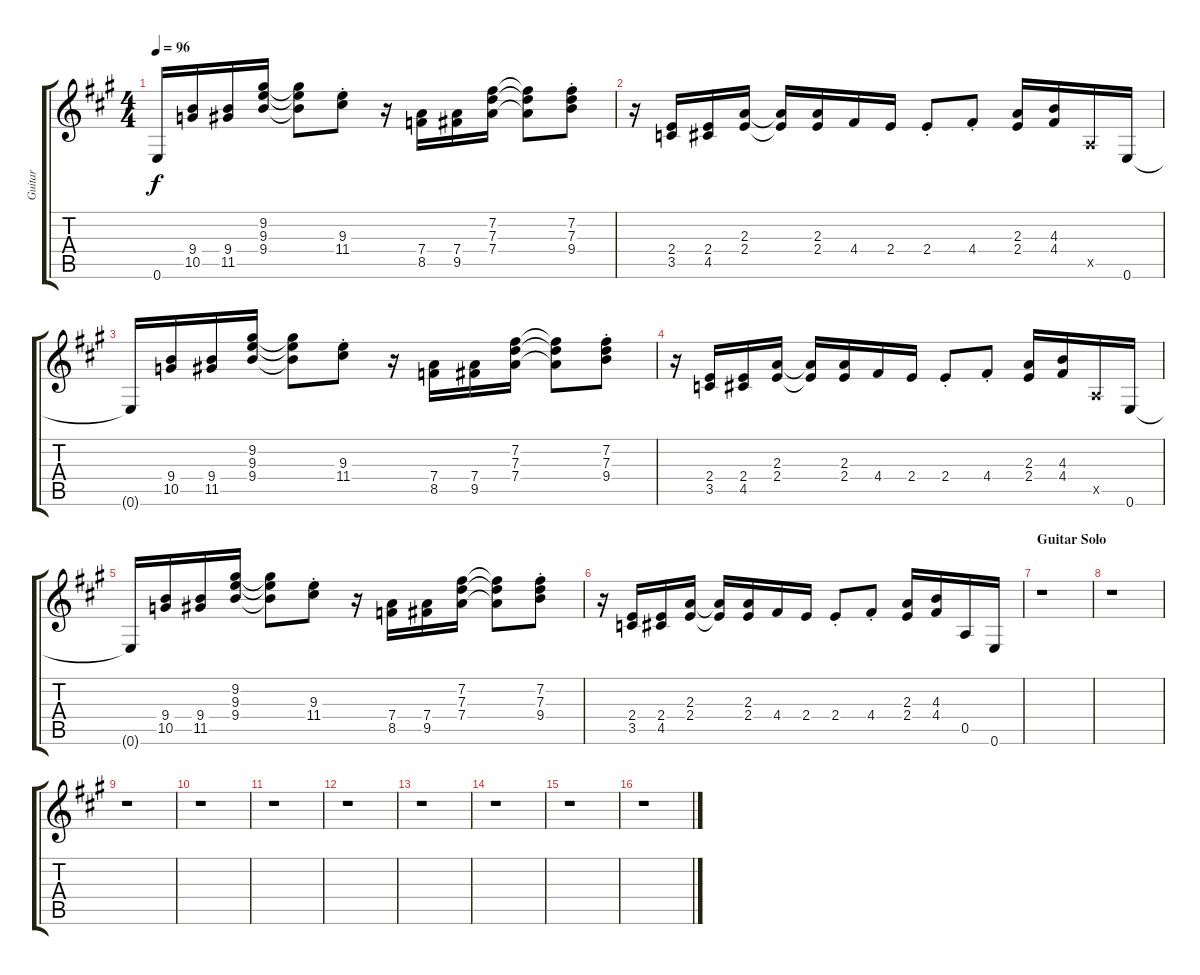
\track ("Guitar" "Guitar") {instrument overdrivenguitar}
\staff {score tabs}
\tuning (E4 B3 G3 D3 A2 E2) {hide}
\ts (4 4)
\tempo 96
\clef g2
\ks a
0.6{t}.16{dy f} (9.4 10.5).16 (9.4 11.5).16 (9.2 9.3 9.4).16 (9.2{t} 9.3{t} 9.4{t}).8 (9.3{st} 11.4{st}).8 r.16 (7.4 8.5).16 (7.4 9.5).16 (7.2 7.3 7.4).16 (7.2{t} 7.3{t} 7.4{t}).8 (7.2{st} 7.3{st} 9.4{st}).8 |
r.16 (2.4 3.5).16 (2.4 4.5).16 (2.3 2.4).16 (2.3{t} 2.4{t}).16 (2.3 2.4).16 4.4.16 2.4.16 2.4{st}.8 4.4{st}.8 (2.3 2.4).16 (4.3 4.4).16 0.5{x}.16 0.6.16 |
0.6{t}.16 (9.4 10.5).16 (9.4 11.5).16 (9.2 9.3 9.4).16 (9.2{t} 9.3{t} 9.4{t}).8 (9.3{st} 11.4{st}).8 r.16 (7.4 8.5).16 (7.4 9.5).16 (7.2 7.3 7.4).16 (7.2{t} 7.3{t} 7.4{t}).8 (7.2{st} 7.3{st} 9.4{st}).8 |
r.16 (2.4 3.5).16 (2.4 4.5).16 (2.3 2.4).16 (2.3{t} 2.4{t}).16 (2.3 2.4).16 4.4.16 2.4.16 2.4{st}.8 4.4{st}.8 (2.3 2.4).16 (4.3 4.4).16 0.5{x}.16 0.6.16 |
0.6{t}.16 (9.4 10.5).16 (9.4 11.5).16 (9.2 9.3 9.4).16 (9.2{t} 9.3{t} 9.4{t}).8 (9.3{st} 11.4{st}).8 r.16 (7.4 8.5).16 (7.4 9.5).16 (7.2 7.3 7.4).16 (7.2{t} 7.3{t} 7.4{t}).8 (7.2{st} 7.3{st} 9.4{st}).8 |
r.16 (2.4 3.5).16 (2.4 4.5).16 (2.3 2.4).16 (2.3{t} 2.4{t}).16 (2.3 2.4).16 4.4.16 2.4.16 2.4{st}.8 4.4{st}.8 (2.3 2.4).16 (4.3 4.4).16 0.5.16 0.6.16 |
\section ("" "Guitar Solo")
r.1 |
r.1 |
r.1 |
r.1 |
r.1 |
r.1 |
r.1 |
r.1 |
r.1 |
r.1
